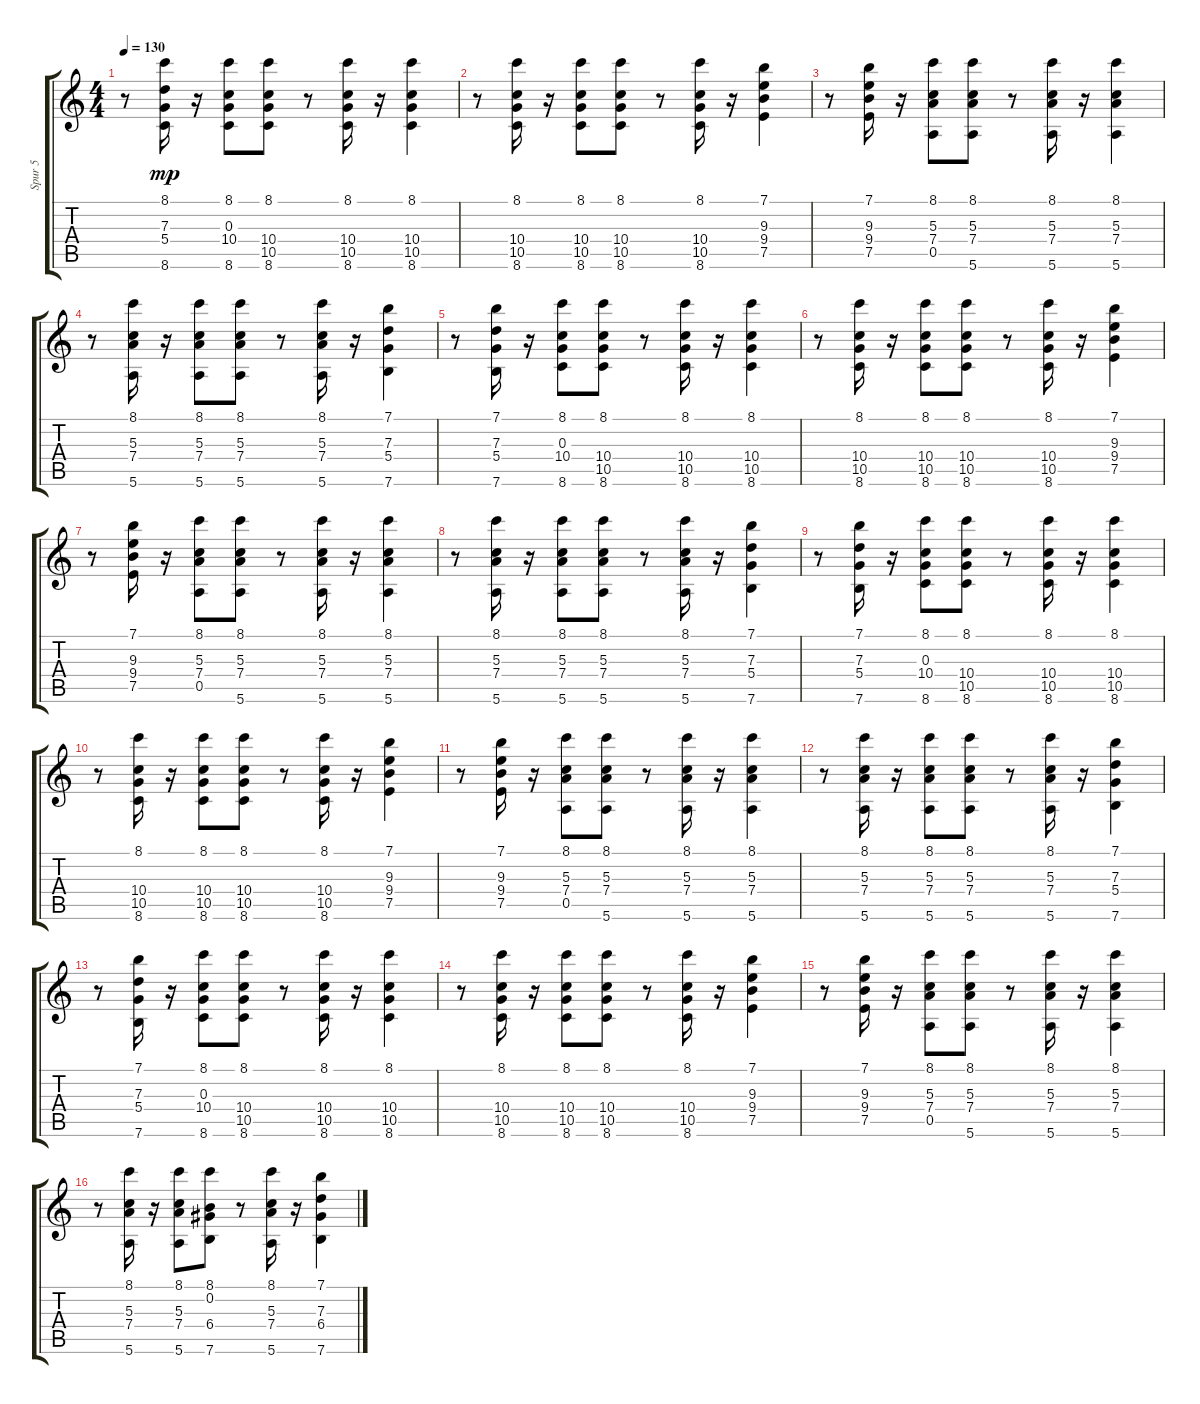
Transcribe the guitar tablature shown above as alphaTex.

\track ("Spur 5" "Spur 5") {instrument electricguitarjazz}
\staff {score tabs}
\tuning (E4 B3 G3 D3 A2 E2) {hide}
\ts (4 4)
\tempo 130
\clef g2
\ks c
r.8{dy mp} (8.1 7.3 5.4 8.6).16 r.16 (8.1 0.3 10.4 8.6).8 (8.1 10.4 10.5 8.6).8 r.8 (8.1 10.4 10.5 8.6).16 r.16 (8.1 10.4 10.5 8.6).4 |
r.8 (8.1 10.4 10.5 8.6).16 r.16 (8.1 10.4 10.5 8.6).8 (8.1 10.4 10.5 8.6).8 r.8 (8.1 10.4 10.5 8.6).16 r.16 (7.1 9.3 9.4 7.5).4 |
r.8 (7.1 9.3 9.4 7.5).16 r.16 (8.1 5.3 7.4 0.5).8 (8.1 5.3 7.4 5.6).8 r.8 (8.1 5.3 7.4 5.6).16 r.16 (8.1 5.3 7.4 5.6).4 |
r.8 (8.1 5.3 7.4 5.6).16 r.16 (8.1 5.3 7.4 5.6).8 (8.1 5.3 7.4 5.6).8 r.8 (8.1 5.3 7.4 5.6).16 r.16 (7.1 7.3 5.4 7.6).4 |
r.8 (7.1 7.3 5.4 7.6).16 r.16 (8.1 0.3 10.4 8.6).8 (8.1 10.4 10.5 8.6).8 r.8 (8.1 10.4 10.5 8.6).16 r.16 (8.1 10.4 10.5 8.6).4 |
r.8 (8.1 10.4 10.5 8.6).16 r.16 (8.1 10.4 10.5 8.6).8 (8.1 10.4 10.5 8.6).8 r.8 (8.1 10.4 10.5 8.6).16 r.16 (7.1 9.3 9.4 7.5).4 |
r.8 (7.1 9.3 9.4 7.5).16 r.16 (8.1 5.3 7.4 0.5).8 (8.1 5.3 7.4 5.6).8 r.8 (8.1 5.3 7.4 5.6).16 r.16 (8.1 5.3 7.4 5.6).4 |
r.8 (8.1 5.3 7.4 5.6).16 r.16 (8.1 5.3 7.4 5.6).8 (8.1 5.3 7.4 5.6).8 r.8 (8.1 5.3 7.4 5.6).16 r.16 (7.1 7.3 5.4 7.6).4 |
r.8 (7.1 7.3 5.4 7.6).16 r.16 (8.1 0.3 10.4 8.6).8 (8.1 10.4 10.5 8.6).8 r.8 (8.1 10.4 10.5 8.6).16 r.16 (8.1 10.4 10.5 8.6).4 |
r.8 (8.1 10.4 10.5 8.6).16 r.16 (8.1 10.4 10.5 8.6).8 (8.1 10.4 10.5 8.6).8 r.8 (8.1 10.4 10.5 8.6).16 r.16 (7.1 9.3 9.4 7.5).4 |
r.8 (7.1 9.3 9.4 7.5).16 r.16 (8.1 5.3 7.4 0.5).8 (8.1 5.3 7.4 5.6).8 r.8 (8.1 5.3 7.4 5.6).16 r.16 (8.1 5.3 7.4 5.6).4 |
r.8 (8.1 5.3 7.4 5.6).16 r.16 (8.1 5.3 7.4 5.6).8 (8.1 5.3 7.4 5.6).8 r.8 (8.1 5.3 7.4 5.6).16 r.16 (7.1 7.3 5.4 7.6).4 |
r.8 (7.1 7.3 5.4 7.6).16 r.16 (8.1 0.3 10.4 8.6).8 (8.1 10.4 10.5 8.6).8 r.8 (8.1 10.4 10.5 8.6).16 r.16 (8.1 10.4 10.5 8.6).4 |
r.8 (8.1 10.4 10.5 8.6).16 r.16 (8.1 10.4 10.5 8.6).8 (8.1 10.4 10.5 8.6).8 r.8 (8.1 10.4 10.5 8.6).16 r.16 (7.1 9.3 9.4 7.5).4 |
r.8 (7.1 9.3 9.4 7.5).16 r.16 (8.1 5.3 7.4 0.5).8 (8.1 5.3 7.4 5.6).8 r.8 (8.1 5.3 7.4 5.6).16 r.16 (8.1 5.3 7.4 5.6).4 |
r.8 (8.1 5.3 7.4 5.6).16 r.16 (8.1 5.3 7.4 5.6).8 (8.1 0.2 6.4 7.6).8 r.8 (8.1 5.3 7.4 5.6).16 r.16 (7.1 7.3 6.4 7.6).4
